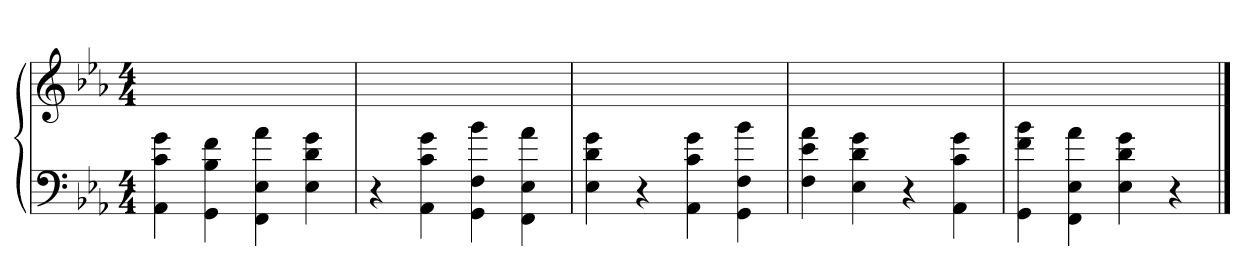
**kern	**kern
*part2	*part1
*staff2	*staff1
*clefF4	*clefG2
*k[b-e-a-]	*k[b-e-a-]
*E-:	*E-:
*M4/4	*M4/4
*MM60	*MM60
=1	=1
4AA- 4c 4g	1ryy
4GG 4B- 4f	.
4FF 4E- 4a-	.
4E- 4d 4g	.
=2	=2
4r	1ryy
4AA- 4c 4g	.
4GG 4F 4b-	.
4FF 4E- 4a-	.
=3	=3
4E- 4d 4g	1ryy
4r	.
4AA- 4c 4g	.
4GG 4F 4b-	.
=4	=4
4F 4e- 4a-	1ryy
4E- 4d 4g	.
4r	.
4AA- 4c 4g	.
=5	=5
4GG 4f 4b-	1ryy
4FF 4E- 4a-	.
4E- 4d 4g	.
4r	.
==	==
*-	*-
